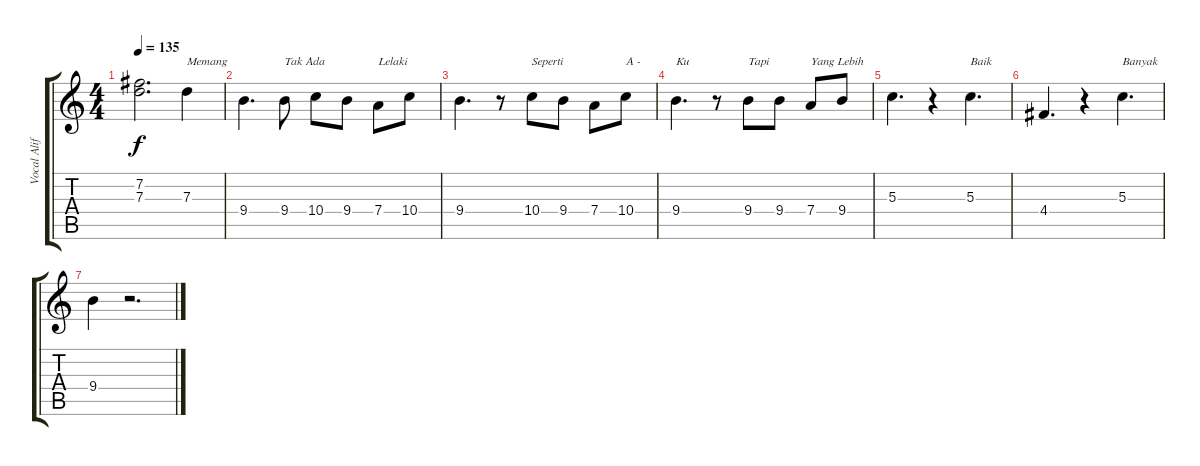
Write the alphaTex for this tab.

\track ("Vocal Alif Satar" "Vocal Alif") {instrument acousticguitarsteel}
\staff {score tabs}
\tuning (E4 B3 G3 D3 A2 E2) {hide}
\ts (4 4)
\tempo 135
\clef g2
\ks c
(7.2{t} 7.3{t}).2{d dy f} 7.3.4{txt "Memang "} |
9.4.4{d} 9.4.8{txt "Tak Ada "} 10.4.8 9.4.8 7.4.8{txt "Lelaki "} 10.4.8 |
9.4.4{d} r.8 10.4.8{txt "Seperti "} 9.4.8 7.4.8 10.4.8{txt "A - "} |
9.4.4{d txt "Ku "} r.8 9.4.8{txt "Tapi "} 9.4.8 7.4.8{txt "Yang Lebih "} 9.4.8 |
5.3.4{d} r.4 5.3.4{d txt "Baik "} |
4.4.4{d} r.4 5.3.4{d txt "Banyak"} |
9.4.4 r.2{d}
